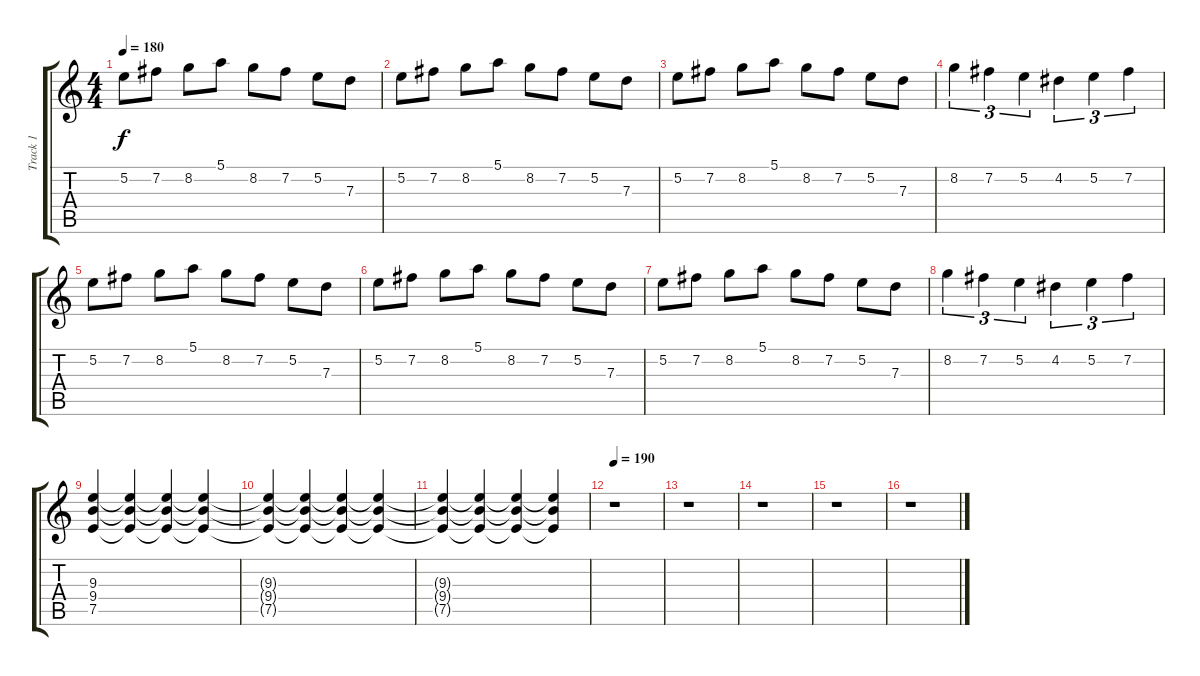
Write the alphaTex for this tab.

\track ("Track 1" "Track 1") {instrument distortionguitar}
\staff {score tabs}
\tuning (E4 B3 G3 D3 A2 E2) {hide}
\ts (4 4)
\tempo 180
\clef g2
\ks c
5.2.8{dy f} 7.2.8 8.2.8 5.1.8 8.2.8 7.2.8 5.2.8 7.3.8 |
5.2.8 7.2.8 8.2.8 5.1.8 8.2.8 7.2.8 5.2.8 7.3.8 |
5.2.8 7.2.8 8.2.8 5.1.8 8.2.8 7.2.8 5.2.8 7.3.8 |
8.2.4{tu (3 2)} 7.2.4{tu (3 2)} 5.2.4{tu (3 2)} 4.2.4{tu (3 2)} 5.2.4{tu (3 2)} 7.2.4{tu (3 2)} |
5.2.8 7.2.8 8.2.8 5.1.8 8.2.8 7.2.8 5.2.8 7.3.8 |
5.2.8 7.2.8 8.2.8 5.1.8 8.2.8 7.2.8 5.2.8 7.3.8 |
5.2.8 7.2.8 8.2.8 5.1.8 8.2.8 7.2.8 5.2.8 7.3.8 |
8.2.4{tu (3 2)} 7.2.4{tu (3 2)} 5.2.4{tu (3 2)} 4.2.4{tu (3 2)} 5.2.4{tu (3 2)} 7.2.4{tu (3 2)} |
(9.3 9.4 7.5).4 (9.3{t} 9.4{t} 7.5{t}).4 (9.3{t} 9.4{t} 7.5{t}).4 (9.3{t} 9.4{t} 7.5{t}).4 |
(9.3{t} 9.4{t} 7.5{t}).4 (9.3{t} 9.4{t} 7.5{t}).4 (9.3{t} 9.4{t} 7.5{t}).4 (9.3{t} 9.4{t} 7.5{t}).4 |
(9.3{t} 9.4{t} 7.5{t}).4 (9.3{t} 9.4{t} 7.5{t}).4 (9.3{t} 9.4{t} 7.5{t}).4 (9.3{t} 9.4{t} 7.5{t}).4 |
\tempo 190
r.1 |
r.1 |
r.1 |
r.1 |
r.1
